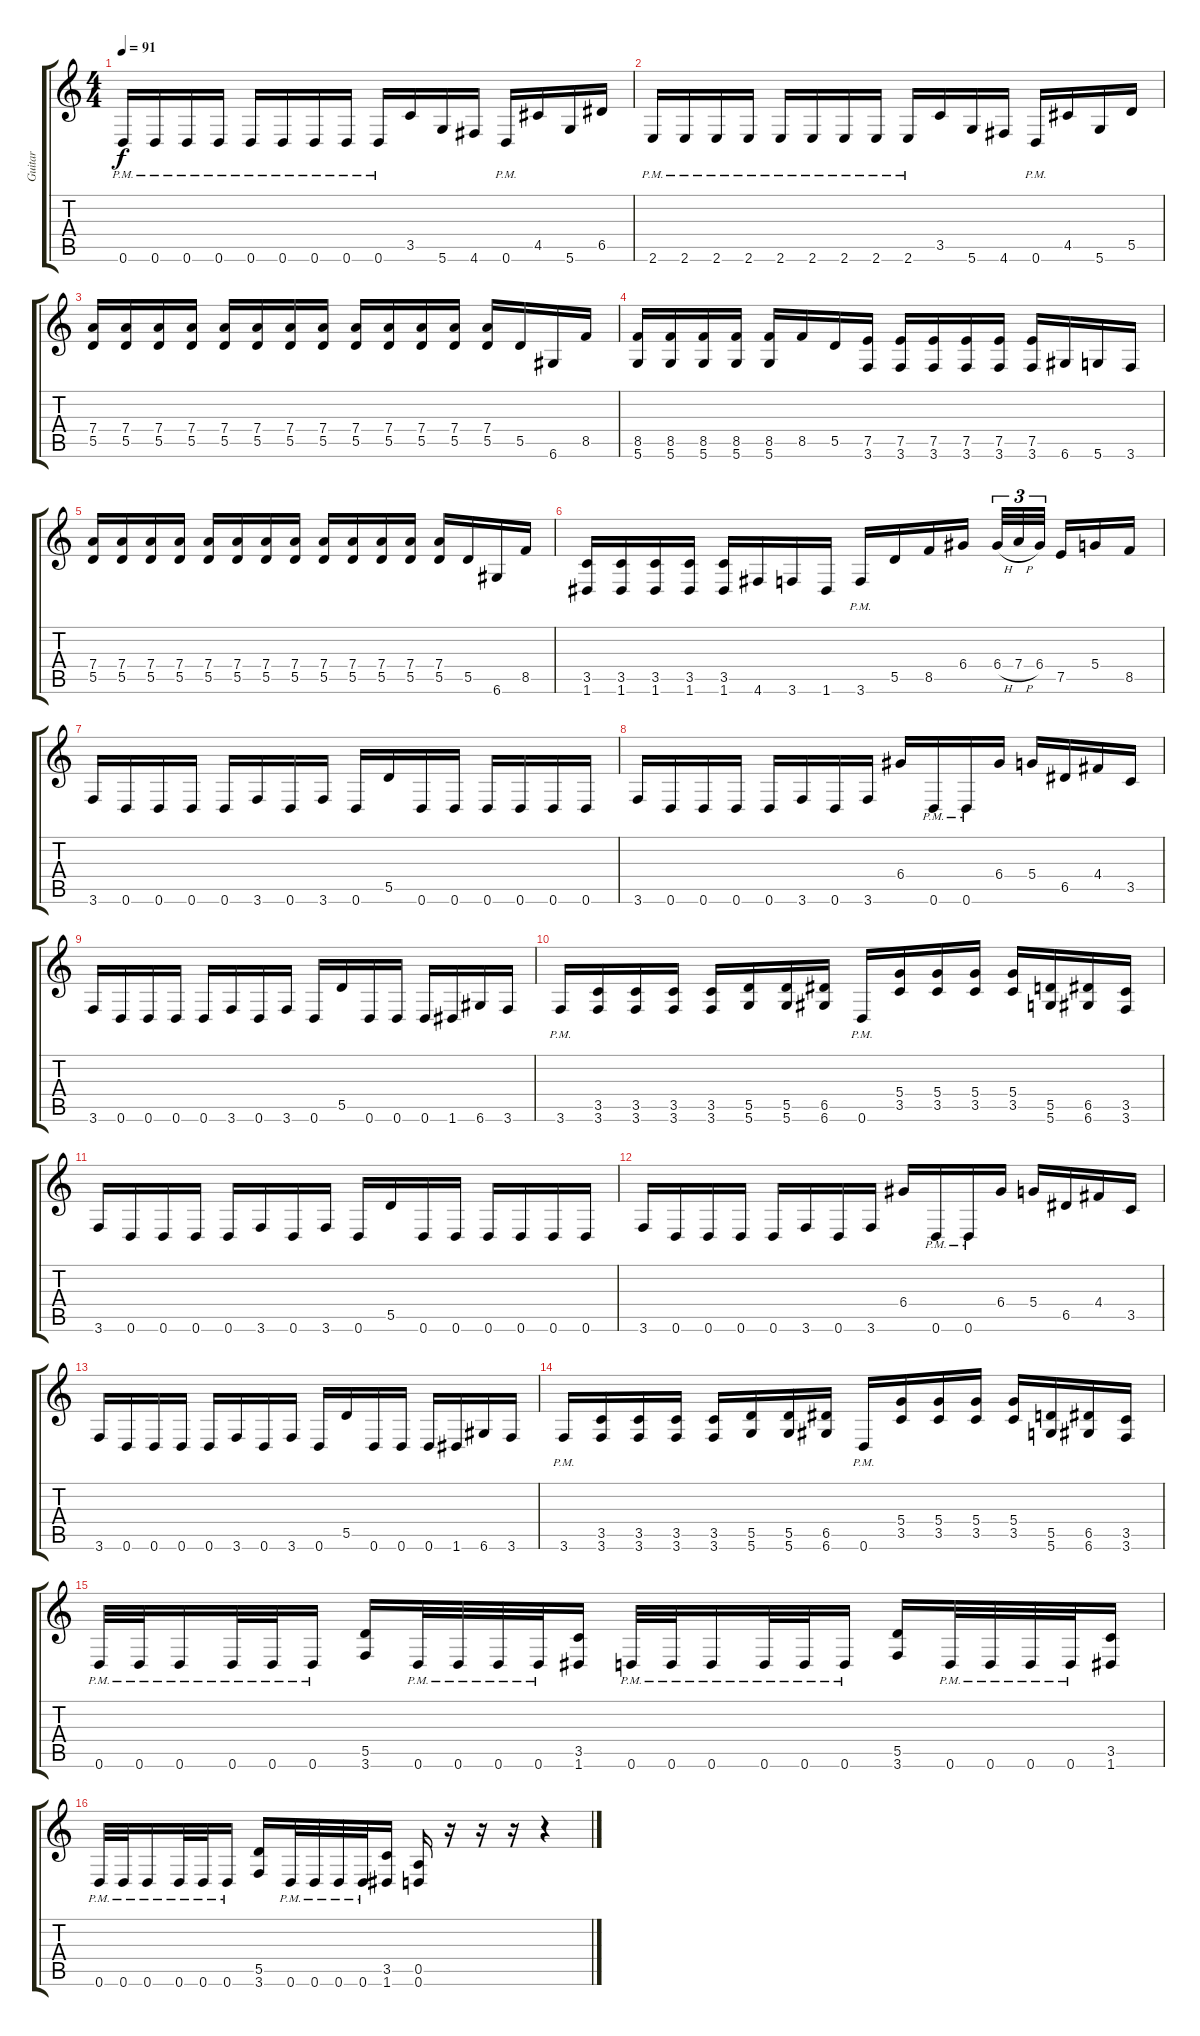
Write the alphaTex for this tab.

\track ("Guitar" "Guitar") {instrument overdrivenguitar}
\staff {score tabs}
\tuning (E4 B3 G3 D3 A2 D2) {hide}
\ts (4 4)
\tempo 91
\clef g2
\ks c
0.6{pm}.16{dy f} 0.6{pm}.16 0.6{pm}.16 0.6{pm}.16 0.6{pm}.16 0.6{pm}.16 0.6{pm}.16 0.6{pm}.16 0.6{pm}.16 3.5.16 5.6.16 4.6.16 0.6{pm}.16 4.5.16 5.6.16 6.5.16 |
2.6{pm}.16 2.6{pm}.16 2.6{pm}.16 2.6{pm}.16 2.6{pm}.16 2.6{pm}.16 2.6{pm}.16 2.6{pm}.16 2.6{pm}.16 3.5.16 5.6.16 4.6.16 0.6{pm}.16 4.5.16 5.6.16 5.5.16 |
(7.4 5.5).16 (7.4 5.5).16 (7.4 5.5).16 (7.4 5.5).16 (7.4 5.5).16 (7.4 5.5).16 (7.4 5.5).16 (7.4 5.5).16 (7.4 5.5).16 (7.4 5.5).16 (7.4 5.5).16 (7.4 5.5).16 (7.4 5.5).16 5.5.16 6.6.16 8.5.16 |
(8.5 5.6).16 (8.5 5.6).16 (8.5 5.6).16 (8.5 5.6).16 (8.5 5.6).16 8.5.16 5.5.16 (7.5 3.6).16 (7.5 3.6).16 (7.5 3.6).16 (7.5 3.6).16 (7.5 3.6).16 (7.5 3.6).16 6.6.16 5.6.16 3.6.16 |
(7.4 5.5).16 (7.4 5.5).16 (7.4 5.5).16 (7.4 5.5).16 (7.4 5.5).16 (7.4 5.5).16 (7.4 5.5).16 (7.4 5.5).16 (7.4 5.5).16 (7.4 5.5).16 (7.4 5.5).16 (7.4 5.5).16 (7.4 5.5).16 5.5.16 6.6.16 8.5.16 |
(3.5 1.6).16 (3.5 1.6).16 (3.5 1.6).16 (3.5 1.6).16 (3.5 1.6).16 4.6.16 3.6.16 1.6.16 3.6{pm}.16 5.5.16 8.5.16 6.4.16 6.4{h}.32{tu (3 2)} 7.4{h}.32{tu (3 2)} 6.4.32{tu (3 2) beam splitsecondary} 7.5.16 5.4.16 8.5.16 |
3.6.16 0.6.16 0.6.16 0.6.16 0.6.16 3.6.16 0.6.16 3.6.16 0.6.16 5.5.16 0.6.16 0.6.16 0.6.16 0.6.16 0.6.16 0.6.16 |
3.6.16 0.6.16 0.6.16 0.6.16 0.6.16 3.6.16 0.6.16 3.6.16 6.4.16 0.6{pm}.16 0.6{pm}.16 6.4.16 5.4.16 6.5.16 4.4.16 3.5.16 |
3.6.16 0.6.16 0.6.16 0.6.16 0.6.16 3.6.16 0.6.16 3.6.16 0.6.16 5.5.16 0.6.16 0.6.16 0.6.16 1.6.16 6.6.16 3.6.16 |
3.6{pm}.16 (3.5 3.6).16 (3.5 3.6).16 (3.5 3.6).16 (3.5 3.6).16 (5.5 5.6).16 (5.5 5.6).16 (6.5 6.6).16 0.6{pm}.16 (5.4 3.5).16 (5.4 3.5).16 (5.4 3.5).16 (5.4 3.5).16 (5.5 5.6).16 (6.5 6.6).16 (3.5 3.6).16 |
3.6.16 0.6.16 0.6.16 0.6.16 0.6.16 3.6.16 0.6.16 3.6.16 0.6.16 5.5.16 0.6.16 0.6.16 0.6.16 0.6.16 0.6.16 0.6.16 |
3.6.16 0.6.16 0.6.16 0.6.16 0.6.16 3.6.16 0.6.16 3.6.16 6.4.16 0.6{pm}.16 0.6{pm}.16 6.4.16 5.4.16 6.5.16 4.4.16 3.5.16 |
3.6.16 0.6.16 0.6.16 0.6.16 0.6.16 3.6.16 0.6.16 3.6.16 0.6.16 5.5.16 0.6.16 0.6.16 0.6.16 1.6.16 6.6.16 3.6.16 |
3.6{pm}.16 (3.5 3.6).16 (3.5 3.6).16 (3.5 3.6).16 (3.5 3.6).16 (5.5 5.6).16 (5.5 5.6).16 (6.5 6.6).16 0.6{pm}.16 (5.4 3.5).16 (5.4 3.5).16 (5.4 3.5).16 (5.4 3.5).16 (5.5 5.6).16 (6.5 6.6).16 (3.5 3.6).16 |
0.6{pm}.32 0.6{pm}.32 0.6{pm}.16 0.6{pm}.32 0.6{pm}.32 0.6{pm}.16 (5.5 3.6).16 0.6{pm}.32 0.6{pm}.32 0.6{pm}.32 0.6{pm}.32 (3.5 1.6).16 0.6{pm}.32 0.6{pm}.32 0.6{pm}.16 0.6{pm}.32 0.6{pm}.32 0.6{pm}.16 (5.5 3.6).16 0.6{pm}.32 0.6{pm}.32 0.6{pm}.32 0.6{pm}.32 (3.5 1.6).16 |
0.6{pm}.32 0.6{pm}.32 0.6{pm}.16 0.6{pm}.32 0.6{pm}.32 0.6{pm}.16 (5.5 3.6).16 0.6{pm}.32 0.6{pm}.32 0.6{pm}.32 0.6{pm}.32 (3.5 1.6).16 (0.5 0.6).16 r.16 r.16 r.16 r.4
